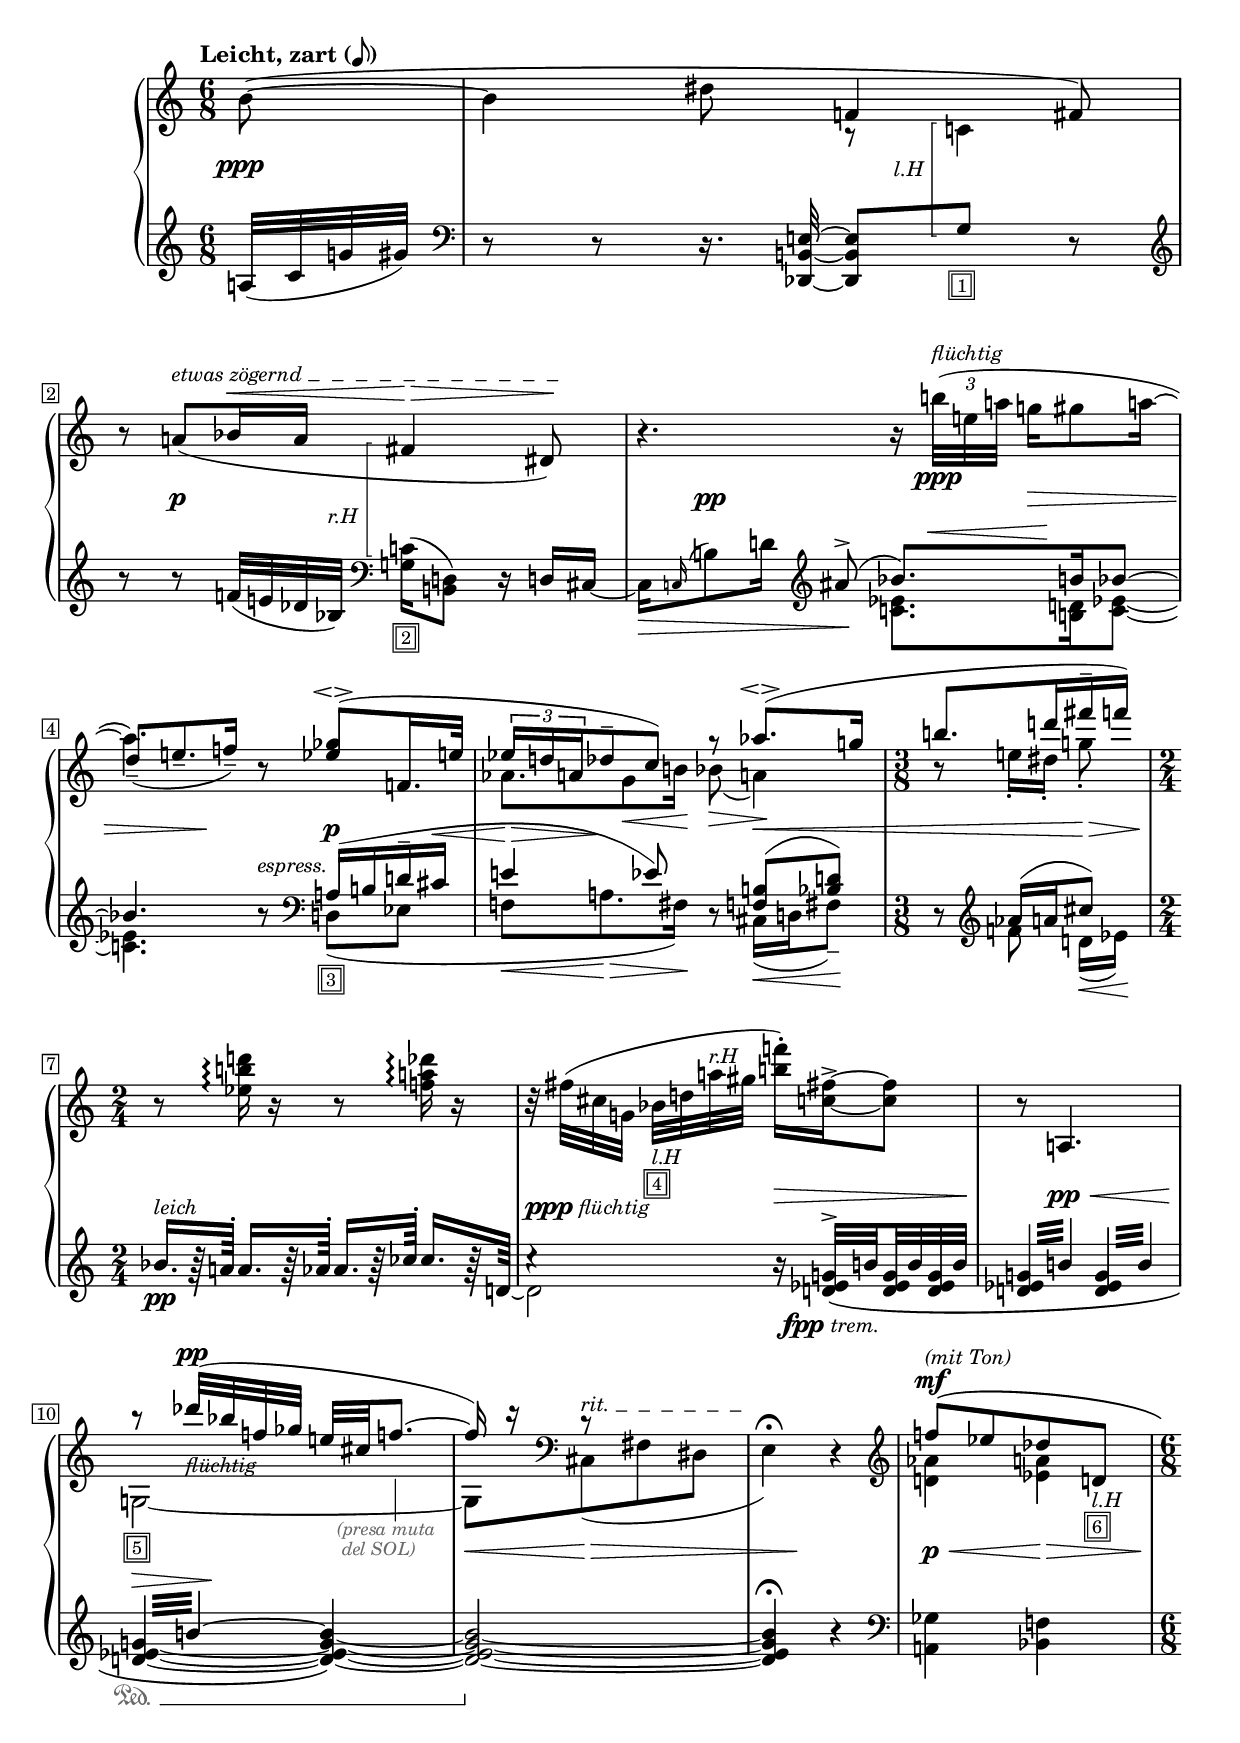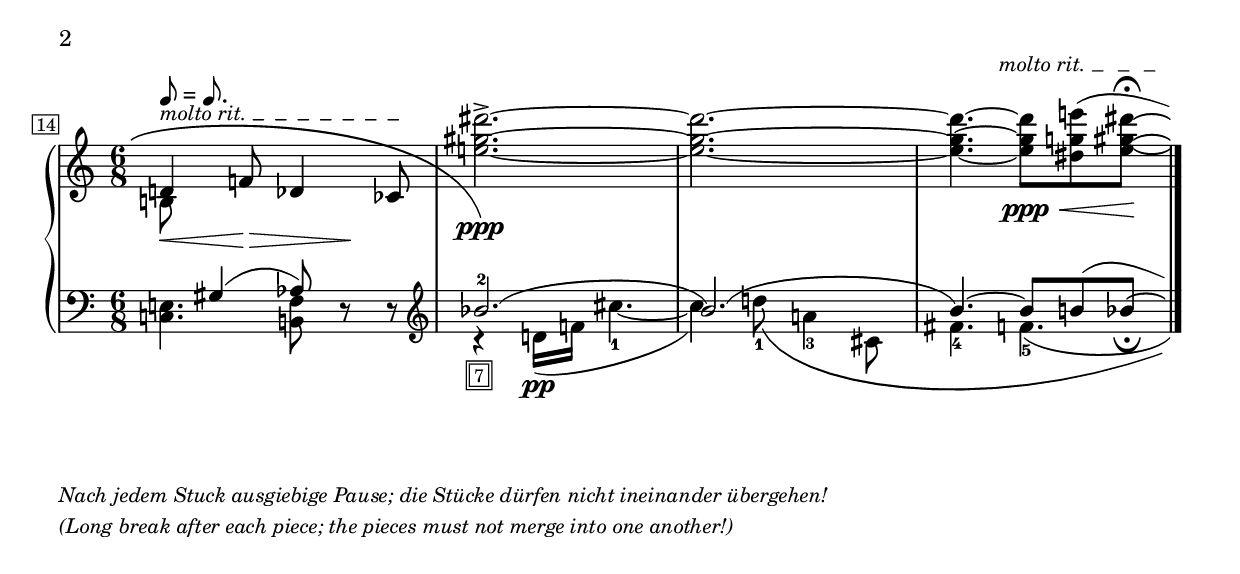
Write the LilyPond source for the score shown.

Global = {
  \key c \major
  \time 6/8
  \include "../global.ly"
}

% extend laissez-vibrer tie
extendLV = #(define-music-function (parser location further) (number?) #{
  \once \override LaissezVibrerTie.X-extent = #'(0 . 0)
  \once \override LaissezVibrerTie.details.note-head-gap = #(/ further -2)
  \once \override LaissezVibrerTie.extra-offset = #(cons (/ further 2) 0)
#})

upline =
\tweak stencil
  #(lambda (grob)
    (grob-interpret-markup grob #{ \markup \draw-line #'(0 . 4) #}))
  \stopped

csBracket = \override PianoStaff.Arpeggio.stencil = #ly:arpeggio::brew-chord-bracket
grayTextColor = #(x11-color "dimgray")
lH = \markup \italic\small { "l.H" }
rH = \markup \italic\small { "r.H" }

Sopran = \context Voice = "one" \relative c'' {
  \voiceOne
  \override MultiMeasureRest.staff-position = #0
  \override Rest.staff-position = #0
  \override DynamicText.Y-offset = #-2.4
  \override Hairpin.Y-offset = #-2
  \stemNeutral\slurNeutral
  \tempo \markup {
    \bold\concat { "Leicht, zart (" { \tiny\note {8} #1 } ")" }
  }
  \partial 8 b8~(
  %1
  | b4 dis8 f,!4 fis8)
    \break
  | r a![(^\markup {
      \small "etwas zögernd"
      %\override #'((on . 0.3) (off . 0.5))
      \draw-dashed-line #'(24 . 0)
    } bes16^\< a]
    \once\override Staff.TextScript.extra-offset = #'(-7 . -2)
    \csBracket fis4_\rH
    \arpeggio\!\> dis8\!)
    \revert PianoStaff.Arpeggio.stencil
  | r4. r16 \tuplet 3/2 { b''!32[(\ppp^\markup \italic\small {
       "flüchtig"
    } e,! a!] } g!16[ gis8 a!16~]
  | a4.) r8 \stemUp\slurUp <ees ges>8\espressivo[( f,!16. e'!32]
  %5
  | \tuplet 3/2 { ees16 d! a! } des8^- c) g'\rest aes8.\espressivo[( g16]
  | \time 3/8 b!8.[ d!16 fis^- f!])
  | \time 2/4 \stemDown r8 <ees, b'! d!>16\arpeggio r16 r8 <f! a! des>16\arpeggio r16
  | r32 fis[( cis g!]
    bes_\lH[_\markup \annotation 4 d!
    \once\override Staff.TextScript.extra-offset = #'(0 . -3.6)
    a'!^\rH gis]
    <b! f'!>16^.)[ <c,!_~ fis~>^> q8]
  | r8 \stemUp a,!4.
  %10
  | b''8\rest
    \once\override Staff.TextScript.extra-offset = #'(0 . 6)
    des32^\pp_\markup \italic\small { "flüchtig" }
    [( bes f! ges] e![ cis f!8.~]_\upline_\markup \italic\tiny {
      \hspace #-5 \with-color \grayTextColor
      \column {
        \line { "(presa muta" }
        \raise #1 \line { " del SOL)" }
      }
    }
  | f16) c'16\rest c,,8\rest^\markup {
      \small "rit."
      \draw-dashed-line #'(12 . 0)
    } s4
  | s2
  | \shape #'(
      (( 0 . 0) (0 . 0) (0 . 0) (0 . 0))
      (( 0.5 . 1) (0 . 1) (0 . -2) (0 . -11))
    ) PhrasingSlur

    f'!8[\(^\mf^\markup {
      \small "(mit Ton)"
    } ees des d,!_\lH_\markup \annotation {6}]
    \break
  | \time 6/8 d!4^\markup {
      \small "molto rit."
      \draw-dashed-line #'(14 . 0)
    }^\markup { \tiny\note {8} #1 "=" \tiny\note {8.} #1  } f!8 des4 ces8
  %15
  | \stemDown\tieNeutral
    <e'! gis dis'>2.~^>\ppp\)
  | <e gis dis'>2.~
  | <e gis dis'>4.~
    \once\override Staff.TextScript.extra-offset = #'(-2 . 0)
    q8[^\markup {
      \small "molto rit."
      \draw-dashed-line #'(6 . 0)
    }
    \shape #'((0 . 0) (0 . 0) (0 . 1) (4 . 0.2)) Slur
    <dis g! e'!>(
    \extendLV #2
    \override LaissezVibrerTieColumn.tie-configuration
       = #`((9 . ,UP)
            (5 . ,UP)
            (3 . ,DOWN))
    <e gis dis'>]\laissezVibrer\fermata)
  \fine
}

Alto = \context Voice = "two" \relative c' {
  \voiceTwo
  \override MultiMeasureRest.staff-position = #0
  \override Rest.staff-position = #0
  \partial 8 s8
  %1
  | s4. b8\rest
    \once\override Staff.TextScript.extra-offset = #'(-6 . 0)
    \csBracket c!4\arpeggio-\lH
  | s2.*2
  | \stemUp d'8_-[( e!8._- f!16_-)] s4.
  %5
  | \stemDown aes,8.[ g8\< b!16\!] bes8(\> a!4)\!
  | r8 e'!16_.[ dis_.] g!8_.
  | s2*3
  %10
  | g,,!2~_\markup \annotation {5}
  | g8[ \clef bass cis,( fis dis]
  | e4)^\fermata r
    \clef treble
  | <d'! aes'>4 <ees a!>
  | b!8\< s s\!\> s s\! s

}

Tenor = \context Voice = "three" \relative c' {
  \voiceThree
  \override MultiMeasureRest.staff-position = #0
  \override Rest.staff-position = #0
  \set baseMoment = #(ly:make-moment 1/8)
  \partial 8 s8
  %1
  | s2.
  | s4.
    \stemDown
    \once\omit Beam
    \csBracket c!16\arpeggio[( d,!8]) s8.
  | s4
    \clef bass \stemUp\tieUp\slurUp ais''8^>^(
    \once\override Hairpin.shorten-pair = #'(3.5 . 3.5)
    bes8.[)^\< b!16\! bes8~]
  | \override Hairpin.to-barline = ##f
    \override Slur.height-limit = 20
    \override DynamicLineSpanner.outside-staff-priority = ##f
    bes4. s8
    \clef bass
    \shape #'((0 . 0) (0 . -5) (0 . -1) (0 . 0)) Slur
    a,!16[( b! d!^- cis^\<]
  %5
  | \once\override Hairpin.shorten-pair = #'(0 . 6)
    e!4\!^\> ees8)\! s <f,! b!>[( <bes d!>])
  | s8 aes'16[( a! cis8])
    \override Hairpin.to-barline = ##t
  | s2
  | \set subdivideBeams = ##t
    c4\rest r16
    \once\override Staff.TextScript.extra-offset = #'(-4 . 0.5)
    <d,! ees g!>32^>[_\(_\markup {
      \dynamic fpp \small "trem."
    } b'! <d, ees g> b' <d, ees g> b']
  | \repeat tremolo 4 { <d,! ees g!>32 b'! }
    \repeat tremolo 4 { <d, ees g>32 b' }
  %10
  | \set tieWaitForNote = ##t
    \once\override Hairpin.shorten-pair = #'(0 . 13)
    \set Staff.pedalSustainStyle = #'mixed
    \override Staff.SustainPedal.color = #(x11-color "dimgray")
    \repeat tremolo 4 {
      <d,! ees g!>32^\>_~\sustainOn b'!~
    }
    <d, ees g b>4_~\)\!
  | <d ees g b>2_~\sustainOff
  | <d ees g b>4\fermata r
  | s2
  | s8 gis,4( aes8) s4
  %15
  | \shape #'((0 . 0) (0 . 1.5) (0 . 2.5) (0 . 0)) Tie
    bes'2.-2~_\markup \annotation 7
  | \shape #'((0 . 0) (0 . 2.5) (0 . 2.5) (0 . 0)) Tie
    2.~
  | 4.~ 8[
    \shape #'((0 . 0) (0 . 0) (0 . 0.3) (3 . -0.5)) Slur
    b!(
    \extendLV #1.5
    \once\override LaissezVibrerTieColumn.tie-configuration = #`((2 . ,UP))
    bes\laissezVibrer]_\fermata
    <>)
}

Bass = \context Voice = "four" \relative c' {
  \voiceFour
  \override MultiMeasureRest.staff-position = #0
  \override Rest.staff-position = #0
  \stemNeutral\slurNeutral\tieNeutral
  \clef treble
  \partial 8 a!32[( c g'! gis)]
  %1
  | \clef bass r8 r r16. <des,, b'! e!>32~ q8[ \csBracket g'\arpeggio]_\markup \annotation 1 r
  | \clef treble r r f'32[( e! des bes])
    \clef bass
    g!16[_\markup \annotation 2 b,!8] r16 d![ cis~]
  | cis16[_\> \appoggiatura c!16 b'!8 d!16]
    \clef treble \stemDown\slurDown s8\! <c! ees>8.[ <b! d!>16 <c_~ ees_~>8]
  | <c! ees>4.
    \once\override Staff.TextScript.extra-offset = #'(0 . 0.2)
    r8^\markup { \small "espress." }
    \clef bass d,!8[(_\markup \annotation 3 ees]
  %5
  | f!8[_\< a!8.\!\> fis16\!]) r8 cis16[(_\< d fis8_-])\!
  | \time 3/8 r8 \clef treble f'! d!16[(\< ees])\!
  | \time 2/4 \stemUp bes'16.[_\pp r64 a!^.] a16.[ r64 aes^.] aes16.[ r64 ces^.] ces16.[ r64 d,!~]
  | \stemDown d2
  | s1*2/4*4
  %13
  | \clef bass <a,! ges'>4 <bes f'!>
  | \time 6/8 <c! e!>4. <b! f'>8 r r
  | \clef treble c'4\rest d!16[(\pp f!] cis'4.-1_~
  | cis4)
    \shape #'((-0.5 . -1.5) (0 . 0) (0 . -1) (14 . -1.5)) PhrasingSlur
    d!8-1\( a!4-3	 cis,8
  | fis4.-4
    \shape #'((0 . 0) (0 . -0.5) (0 . -0.8) (0 . 0)) Slur
    f!4.(-5 <>)\)
  \fine
}

centerDynamics = {
  \partial 8
    \once\override Staff.TextScript.extra-offset = #'(-2 . 0)
    s8-\markup { \dynamic ppp }
  %1
  | s2.
  | s8 s4\p s4.
  | s16 s8\pp s8. s8 s\> s
  | s4 s8\! s8 s\p s
  %5
  | s2 s4\<
  | s8 s s16\!\> s
  | s4\!-\markup { \small "leich" } s
  | s4-\markup { \dynamic ppp \small "flüchtig" }
    s4\>
  | s8\! s\pp\< s4
  %10
  | s4\! s
  | s8\< s4\!\> s8
  | s8 s\! s4
  | s8\p\< s s\!\> s
  | s8\! s s2
  %15
  | s2.*2
  | s4 s8 s\ppp\< s s\!
}

\score {
  \new PianoStaff \with { connectArpeggios = ##t }
  <<
    \accidentalStyle Score.piano
    \context Staff = "upper" <<
      \set Staff.midiInstrument = #"acoustic grand"
      \Global
      \clef treble
      \Sopran
      \Alto
    >>
    \context Dynamics <<
      \Global \centerDynamics
    >>
    \context Staff = "lower" <<
      \set Staff.midiInstrument = #"acoustic grand"
      \Global
      \clef bass
      \Tenor
      \Bass
    >>
  >>
  \header {
    composer = "Arnold Schönberg"
    %opus = "Op. 19"
    title = \markup {
      \fill-line {
        \center-column {
          \null\null
          \line { \abs-fontsize #18 "Sechs kleine Klavierstücke, Op. 19" }
          \line {
            \abs-fontsize #14 \italic "Six little piano pieces"
            \abs-fontsize #14 \normal-text\bold "(1911)"
          }
          \null
          \line { \abs-fontsize #20 "I." }
          \null
        }
      }
    }
    % \markup { \abs-fontsize #30 "1." }
    subtitle = #f
  }
  \layout {
    \context {
      \PianoStaff
      % More space between staves in the same PianoStaff
      \override StaffGrouper.staff-staff-spacing.minimum-distance = 14
      \override TextScript.font-shape = #'italic
    }
  }
  \midi {
    \tempo 4 = 56
  }
}

\markup \small\italic {
  \column {
    \fill-line {
       "Nach jedem Stuck ausgiebige Pause; die Stücke dürfen nicht ineinander übergehen!" ""
    }
    \fill-line {
      "(Long break after each piece; the pieces must not merge into one another!)" ""
    }
  }
}
